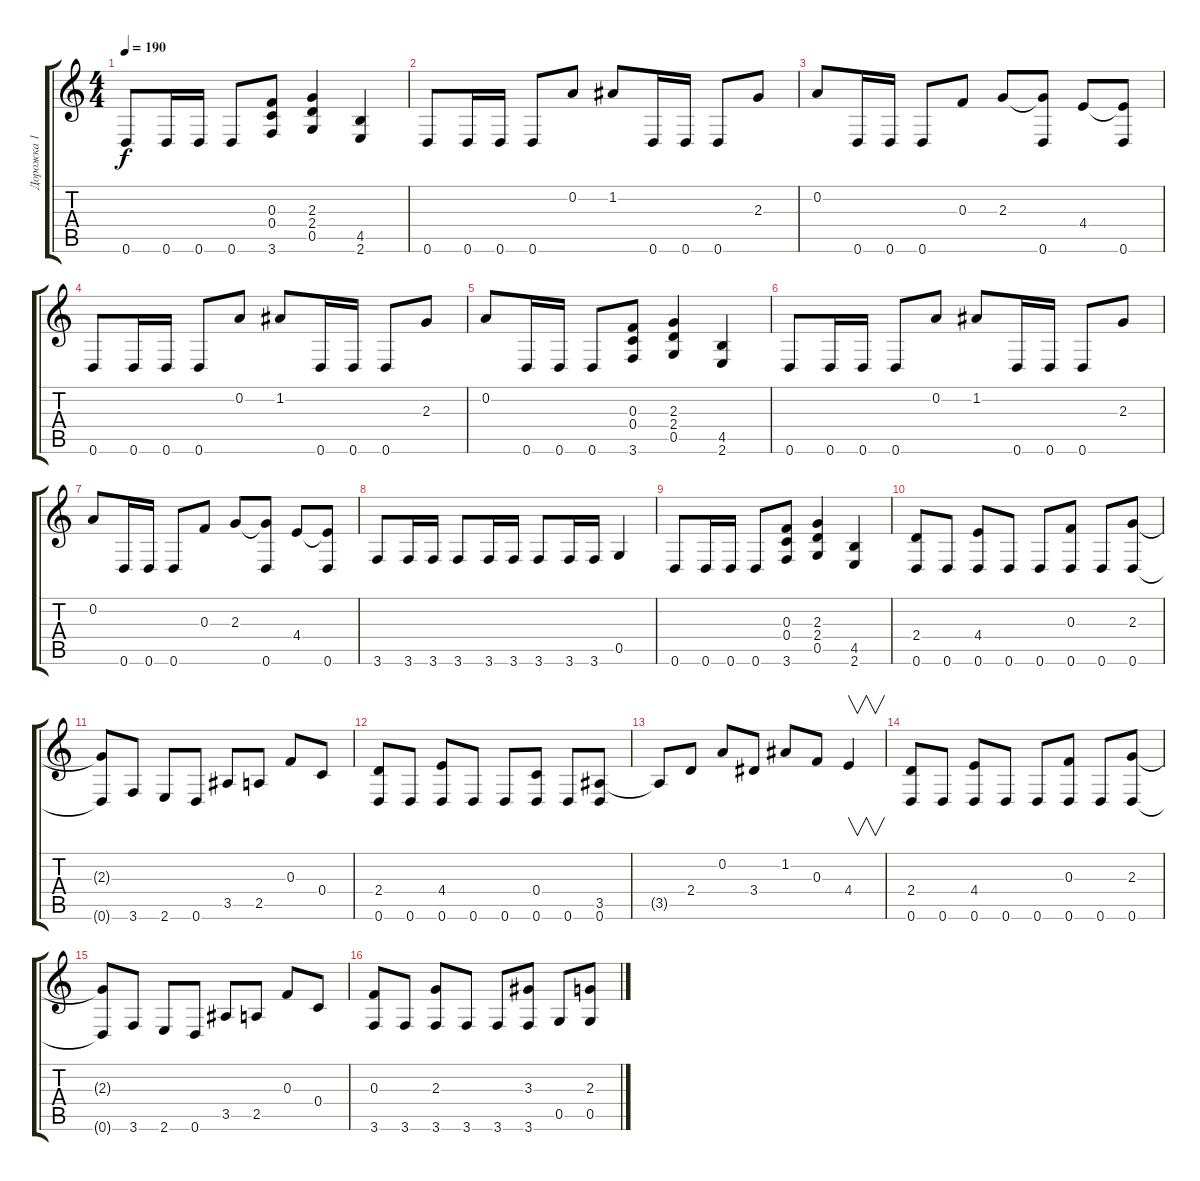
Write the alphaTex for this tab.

\track ("Дорожка 1" "Дорожка 1") {instrument distortionguitar}
\staff {score tabs}
\tuning (D4 A3 F3 C3 G2 D2) {hide}
\ts (4 4)
\tempo 190
\clef g2
\ks c
0.6.8{dy f} 0.6.16 0.6.16 0.6.8 (0.3 0.4 3.6).8 (2.3 2.4 0.5).4 (4.5 2.6).4 |
0.6.8 0.6.16 0.6.16 0.6.8 0.2.8 1.2.8 0.6.16 0.6.16 0.6.8 2.3.8 |
0.2.8 0.6.16 0.6.16 0.6.8 0.3.8 2.3.8 (2.3{t} 0.6).8 4.4.8 (4.4{t} 0.6).8 |
0.6.8 0.6.16 0.6.16 0.6.8 0.2.8 1.2.8 0.6.16 0.6.16 0.6.8 2.3.8 |
0.2.8 0.6.16 0.6.16 0.6.8 (0.3 0.4 3.6).8 (2.3 2.4 0.5).4 (4.5 2.6).4 |
0.6.8 0.6.16 0.6.16 0.6.8 0.2.8 1.2.8 0.6.16 0.6.16 0.6.8 2.3.8 |
0.2.8 0.6.16 0.6.16 0.6.8 0.3.8 2.3.8 (2.3{t} 0.6).8 4.4.8 (4.4{t} 0.6).8 |
3.6.8 3.6.16 3.6.16 3.6.8 3.6.16 3.6.16 3.6.8 3.6.16 3.6.16 0.5.4 |
0.6.8 0.6.16 0.6.16 0.6.8 (0.3 0.4 3.6).8 (2.3 2.4 0.5).4 (4.5 2.6).4 |
(2.4 0.6).8 0.6.8 (4.4 0.6).8 0.6.8 0.6.8 (0.3 0.6).8 0.6.8 (2.3 0.6).8 |
(2.3{t} 0.6{t}).8 3.6.8 2.6.8 0.6.8 3.5.8 2.5.8 0.3.8 0.4.8 |
(2.4 0.6).8 0.6.8 (4.4 0.6).8 0.6.8 0.6.8 (0.4 0.6).8 0.6.8 (3.5 0.6).8 |
3.5{t}.8 2.4.8 0.2.8 3.4.8 1.2.8 0.3.8 4.4.4{v} |
(2.4 0.6).8 0.6.8 (4.4 0.6).8 0.6.8 0.6.8 (0.3 0.6).8 0.6.8 (2.3 0.6).8 |
(2.3{t} 0.6{t}).8 3.6.8 2.6.8 0.6.8 3.5.8 2.5.8 0.3.8 0.4.8 |
(0.3 3.6).8 3.6.8 (2.3 3.6).8 3.6.8 3.6.8 (3.3 3.6).8 0.5.8 (2.3 0.5).8
